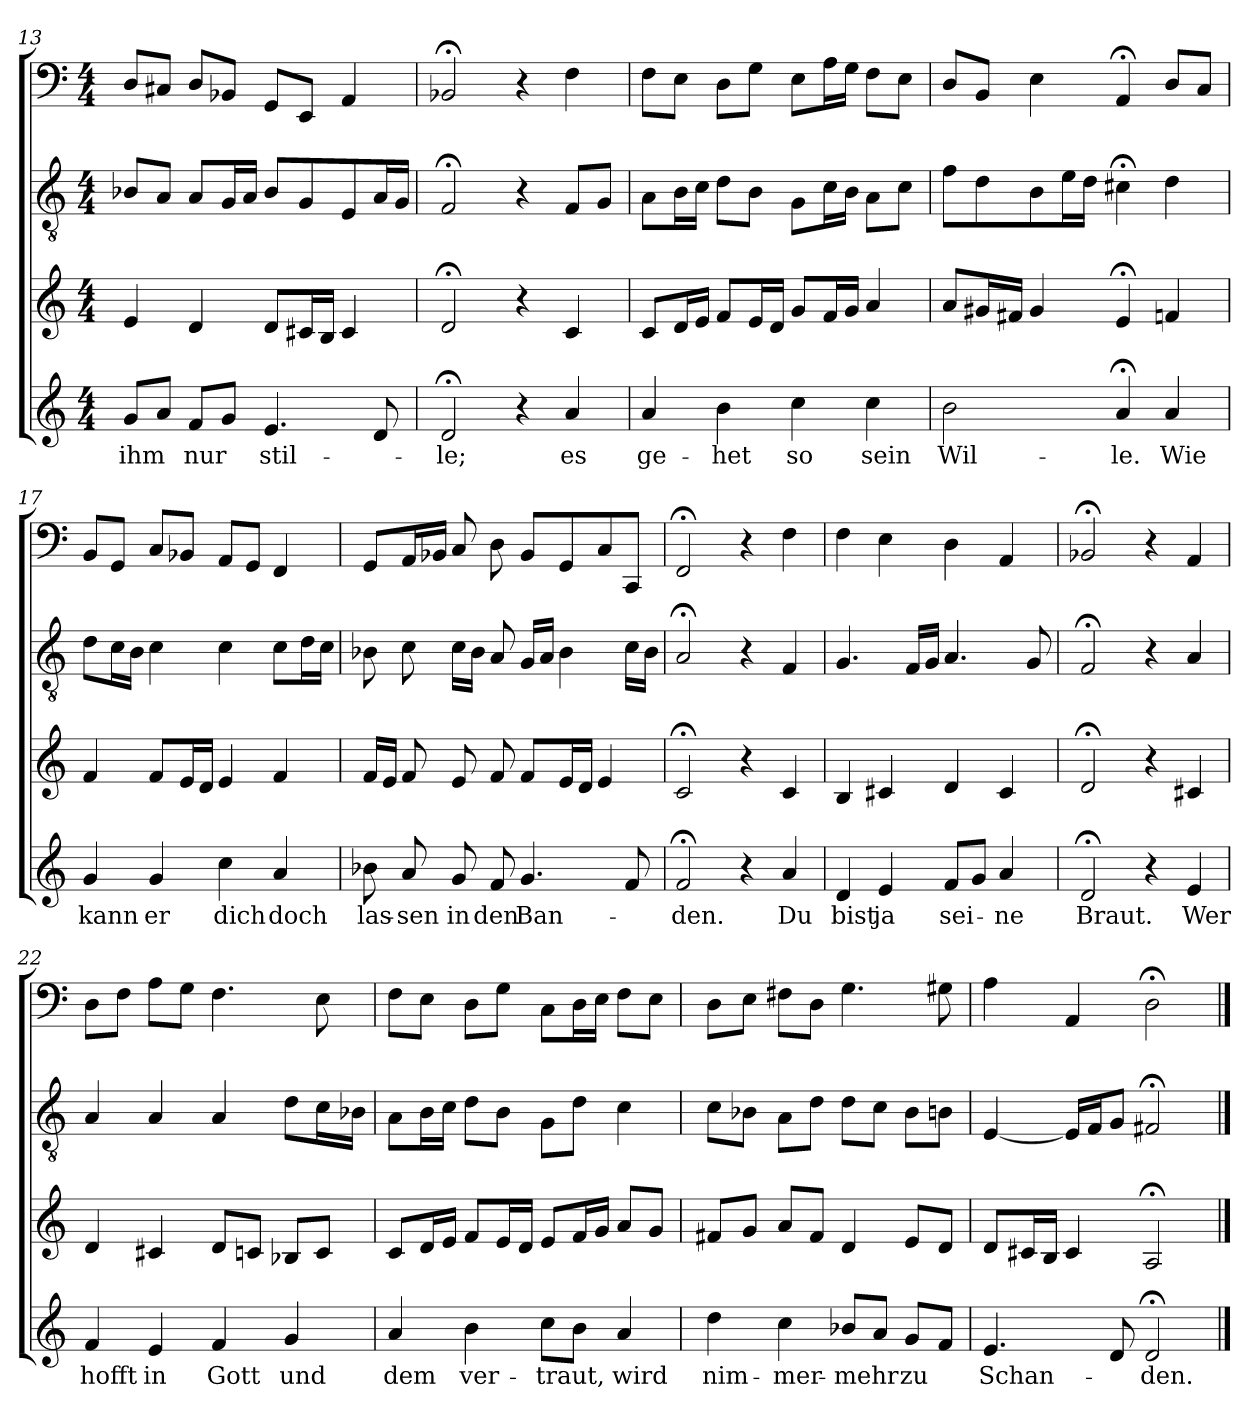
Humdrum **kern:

**kern	**text	**kern	**kern	**kern
*part4	*part4	*part3	*part2	*part1
*staff4	*staff4	*staff3	*staff2	*staff1
*clefG2	*	*clefG2	*clefGv2	*clefF4
*k[]	*	*k[]	*k[]	*k[]
*a:	*	*a:	*a:	*a:
*M4/4	*	*M4/4	*M4/4	*M4/4
=13	=13	=13	=13	=13
8g/L	ihm	4e/	8B-X/L	8D/L
8a/J	.	.	8A/J	8C#X/J
8f/L	nur	4d/	8A/L	8D/L
8g/J	.	.	16G/L	8BB-X/J
.	.	.	16A/JJ	.
4.e/	stil-	8d/L	8B-/L	8GG/L
.	.	16c#X/L	8G/	8EE/J
.	.	16B/JJ	.	.
.	.	4c#/	8E/	4AA/
8d/	.	.	16A/L	.
.	.	.	16G/JJ	.
=14	=14	=14	=14	=14
2d;</	-le;	2d;</	2F;</	2BB-X;</
4r	.	4r	4r	4r
4a/	es	4c/	8F/L	4F\
.	.	.	8G/J	.
=15	=15	=15	=15	=15
4a/	ge-	8c/L	8A\L	8F\L
.	.	16d/L	16B\L	8E\J
.	.	16e/JJ	16c\JJ	.
4b\	-het	8f/L	8d\L	8D\L
.	.	16e/L	8B\J	8G\J
.	.	16d/JJ	.	.
4cc\	so	8g/L	8G\L	8E\L
.	.	16f/L	16c\L	16A\L
.	.	16g/JJ	16B\JJ	16G\JJ
4cc\	sein	4a/	8A\L	8F\L
.	.	.	8c\J	8E\J
=16	=16	=16	=16	=16
2b\	Wil-	8a/L	8f\L	8D/L
.	.	16g#X/L	8d\	8BB/J
.	.	16f#X/JJ	.	.
.	.	4g#/	8B\	4E\
.	.	.	16e\L	.
.	.	.	16d\JJ	.
4a;</	-le.	4e;</	4c#X;<\	4AA;</
4a/	Wie	4fn/	4d\	8D/L
.	.	.	.	8C/J
=17	=17	=17	=17	=17
4g/	kann	4f/	8d\L	8BB/L
.	.	.	16c\L	8GG/J
.	.	.	16B\JJ	.
4g/	er	8f/L	4c\	8C/L
.	.	16e/L	.	8BB-X/J
.	.	16d/JJ	.	.
4cc\	dich	4e/	4c\	8AA/L
.	.	.	.	8GG/J
4a/	doch	4f/	8c\L	4FF/
.	.	.	16d\L	.
.	.	.	16c\JJ	.
=18	=18	=18	=18	=18
8b-X\	las-	16f/LL	8B-X\	8GG/L
.	.	16e/JJ	.	.
8a/	-sen	8f/	8c\	16AA/L
.	.	.	.	16BB-X/JJ
8g/	in	8e/	16c\LL	8C/
.	.	.	16B-\JJ	.
8f/	den	8f/	8A/	8D\
4.g/	Ban-	8f/L	16G/LL	8BB-/L
.	.	.	16A/JJ	.
.	.	16e/L	4B-\	8GG/
.	.	16d/JJ	.	.
.	.	4e/	.	8C/
8f/	.	.	16c\LL	8CC/J
.	.	.	16B-\JJ	.
=19	=19	=19	=19	=19
2f;</	-den.	2c;</	2A;</	2FF;</
4r	.	4r	4r	4r
4a/	Du	4c/	4F/	4F\
=20	=20	=20	=20	=20
4d/	bist	4B/	4.G/	4F\
4e/	ja	4c#X/	.	4E\
.	.	.	16F/LL	.
.	.	.	16G/JJ	.
8f/L	sei-	4d/	4.A/	4D\
8g/J	.	.	.	.
4a/	-ne	4c#/	.	4AA/
.	.	.	8G/	.
=21	=21	=21	=21	=21
2d;</	Braut.	2d;</	2F;</	2BB-X;</
4r	.	4r	4r	4r
4e/	Wer	4c#X/	4A/	4AA/
=22	=22	=22	=22	=22
4f/	hofft	4d/	4A/	8D\L
.	.	.	.	8F\J
4e/	in	4c#X/	4A/	8A\L
.	.	.	.	8G\J
4f/	Gott	8d/L	4A/	4.F\
.	.	8cn/J	.	.
4g/	und	8B-X/L	8d\L	.
.	.	8c/J	16c\L	8E\
.	.	.	16B-X\JJ	.
=23	=23	=23	=23	=23
4a/	dem	8c/L	8A\L	8F\L
.	.	16d/L	16B\L	8E\J
.	.	16e/JJ	16c\JJ	.
4b\	ver-	8f/L	8d\L	8D\L
.	.	16e/L	8B\J	8G\J
.	.	16d/JJ	.	.
8cc\L	-traut,	8e/L	8G\L	8C\L
8b\J	.	16f/L	8d\J	16D\L
.	.	16g/JJ	.	16E\JJ
4a/	wird	8a/L	4c\	8F\L
.	.	8g/J	.	8E\J
=24	=24	=24	=24	=24
4dd\	nim-	8f#X/L	8c\L	8D\L
.	.	8g/J	8B-X\J	8E\J
4cc\	-mer-	8a/L	8A\L	8F#X\L
.	.	8f#/J	8d\J	8D\J
8b-X/L	-mehr	4d/	8d\L	4.G\
8a/J	.	.	8c\J	.
8g/L	zu	8e/L	8B-\L	.
8f/J	.	8d/J	8Bn\J	8G#X\
=25	=25	=25	=25	=25
4.e/	Schan-	8d/L	[4E/	4A\
.	.	16c#X/L	.	.
.	.	16B/JJ	.	.
.	.	4c#/	16E/LL]	4AA/
.	.	.	16F/J	.
8d/	.	.	8G/J	.
2d;</	-den.	2A;</	2F#X;</	2D;<\
==	==	==	==	==
*-	*-	*-	*-	*-
